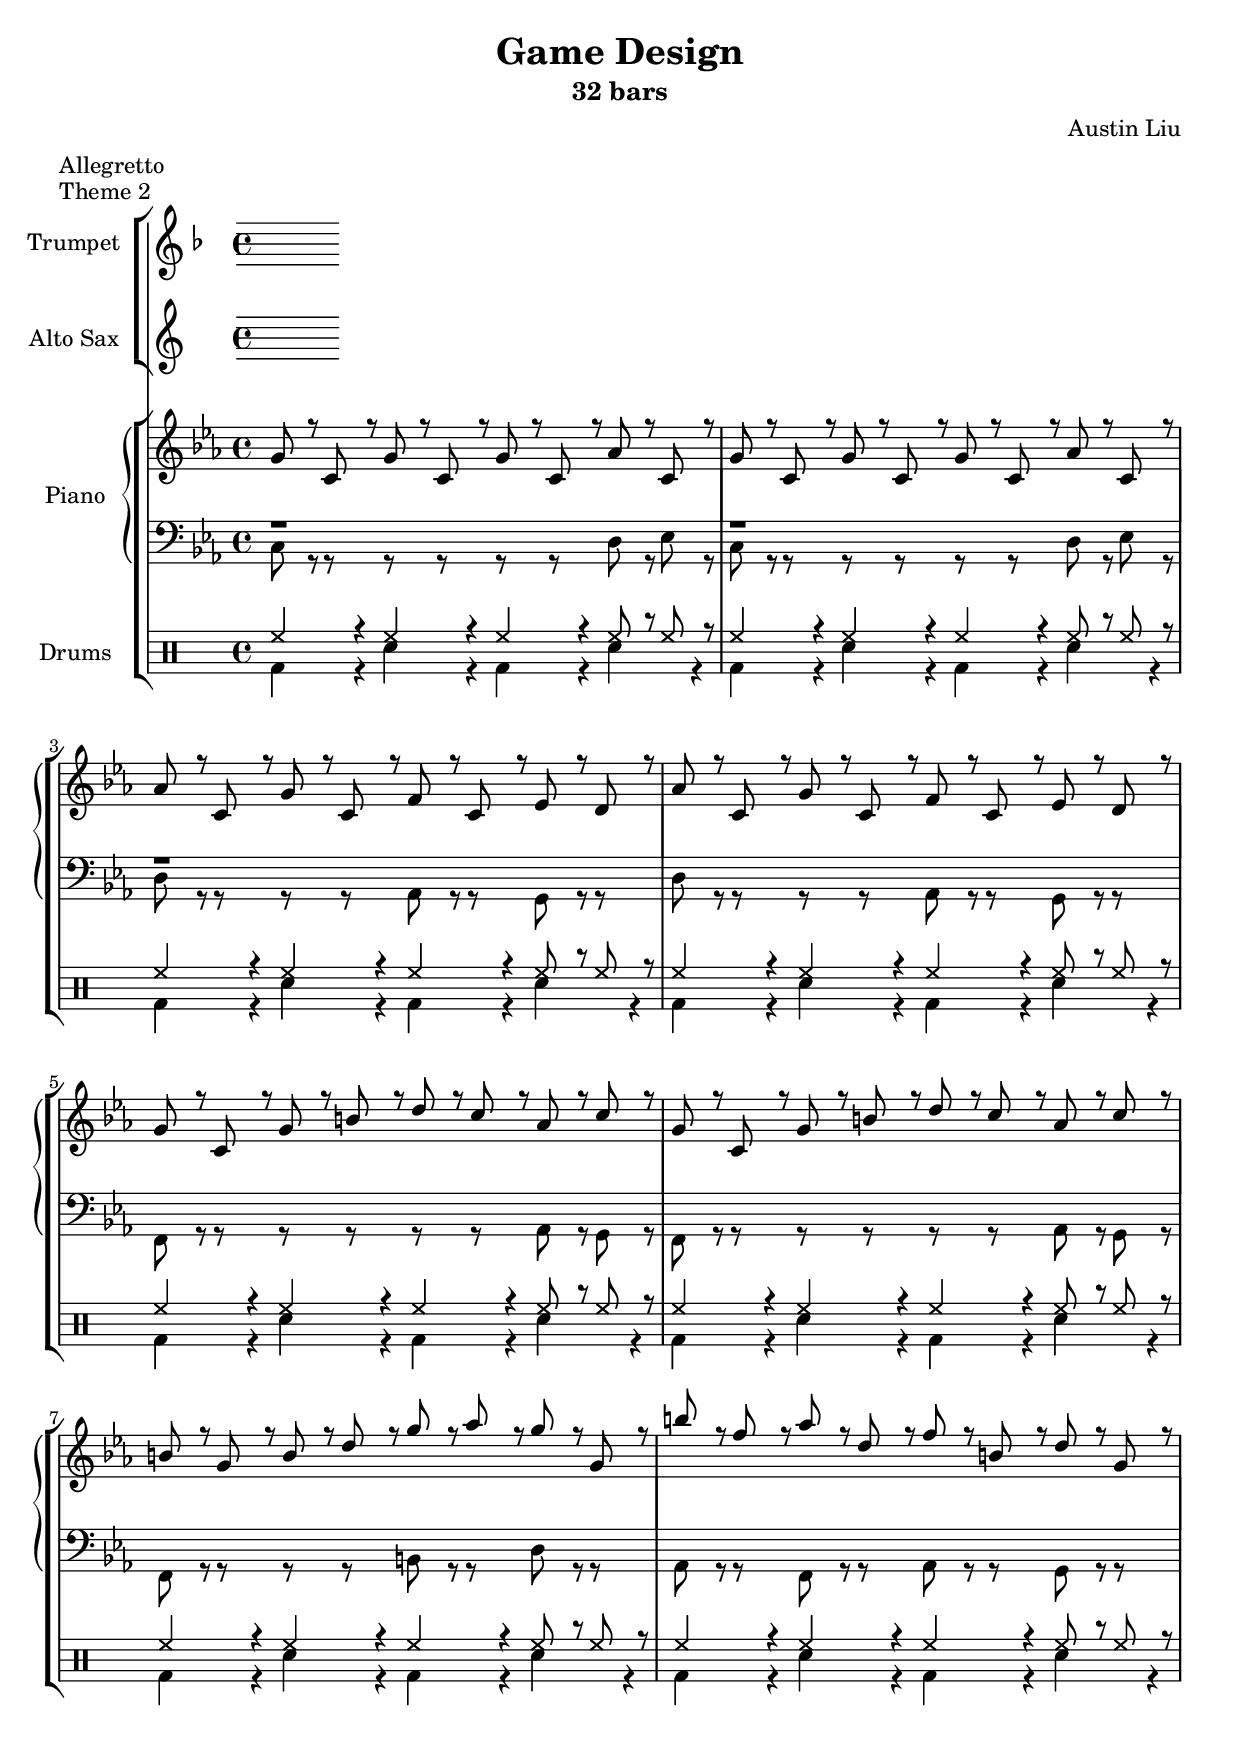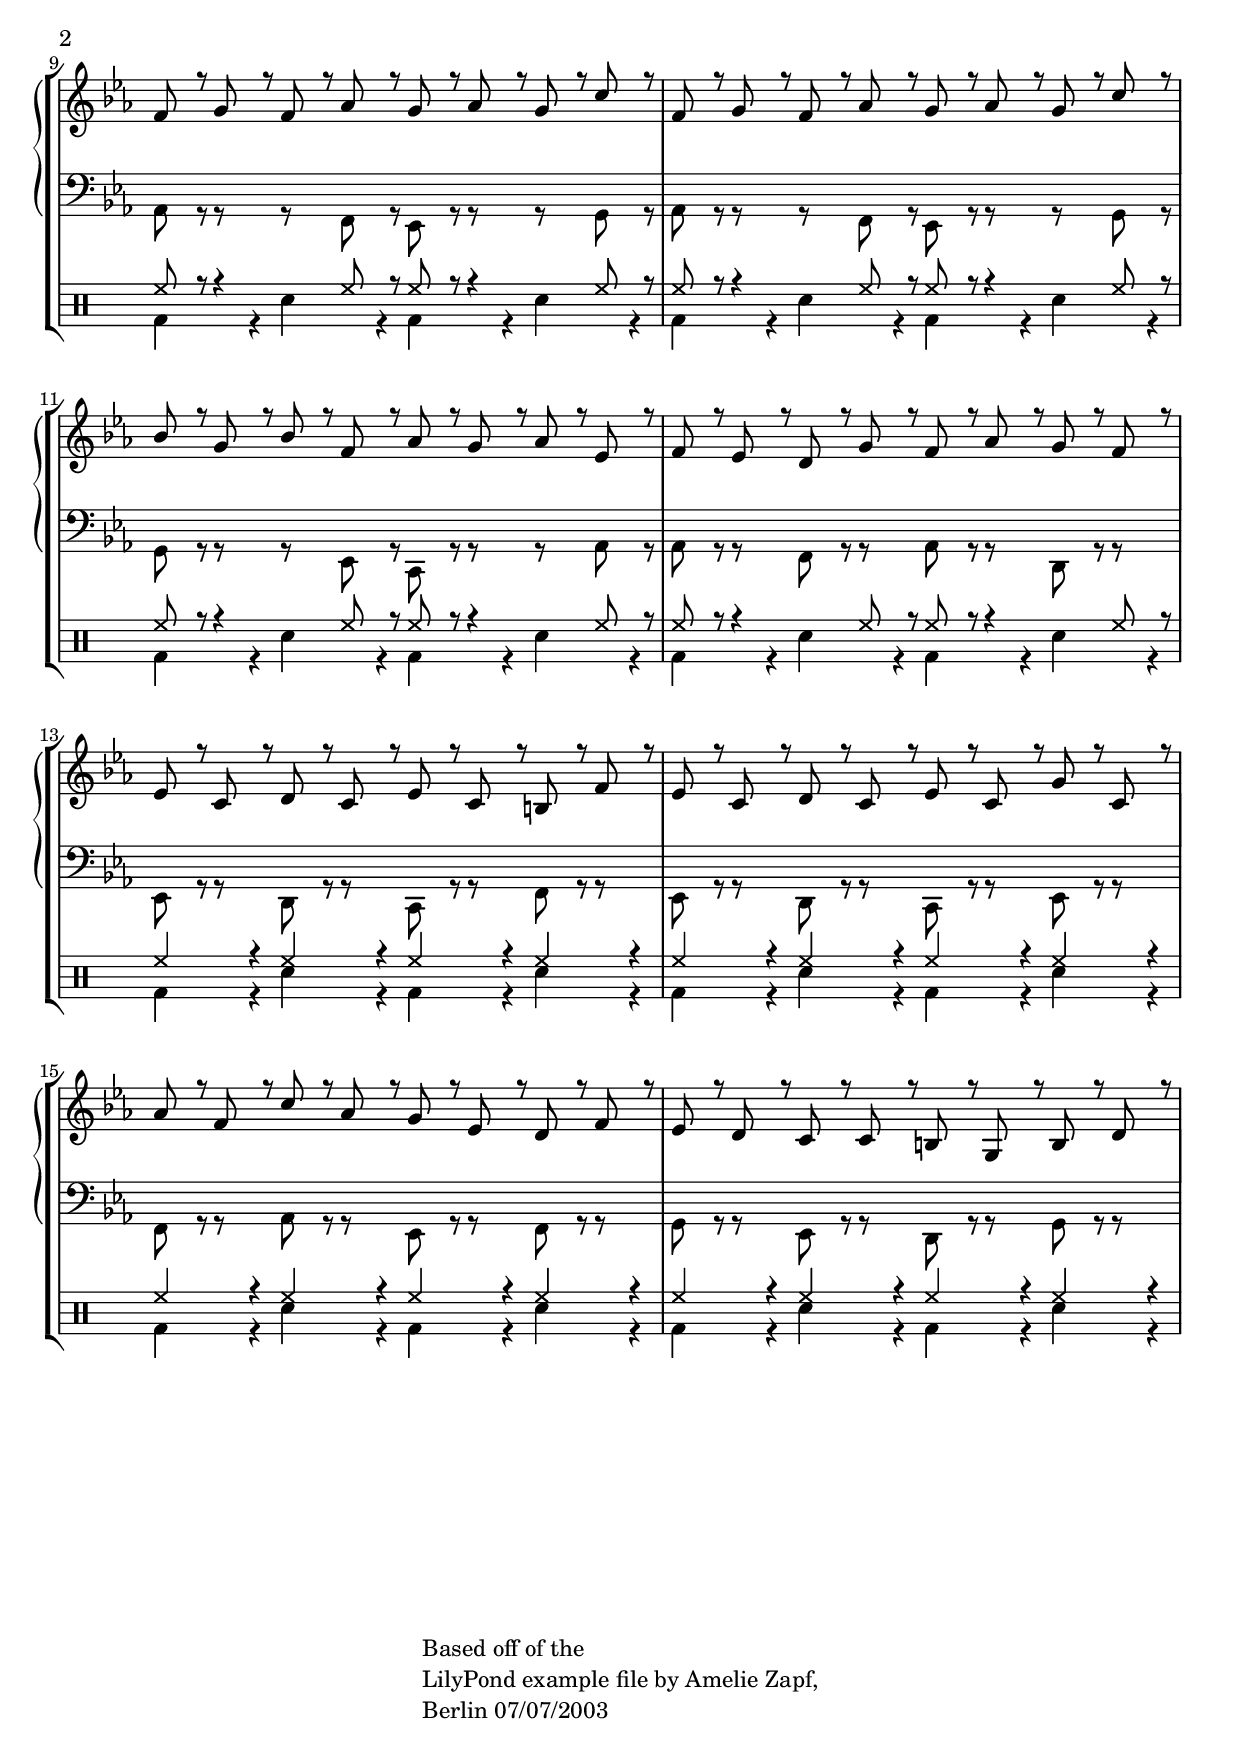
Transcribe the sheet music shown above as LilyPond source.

\version "2.18.2"
\include "articulate.ly"
\header {
  title = "Game Design"
  subtitle = "32 bars"
  composer = "Austin Liu"
  meter = "Allegretto"
  piece = "Theme 2"
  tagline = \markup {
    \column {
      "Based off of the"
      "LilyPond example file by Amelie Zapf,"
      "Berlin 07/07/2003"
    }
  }
}

%#(set-global-staff-size 16)

%%%%%%%%%%%% Keys'n'thangs %%%%%%%%%%%%%%%%%

global = { \time 4/4 }

Key = { \key c \minor }

% ############ Horns ############

% ------ Trumpet ------
trpt = \transpose c d \relative c'' {
  \Key
}
trumpet = {
  \global
  \set Staff.instrumentName = #"Trumpet"
  \clef treble
  <<
    \trpt
  >>
}

% ------ Alto Saxophone ------
alto = \transpose c a \relative c' {
  \Key
}
altoSax = {
  \global
  \set Staff.instrumentName = #"Alto Sax"
  \clef treble
  <<
    \alto
  >>
}

% ############ Rhythm Section #############

%% ------ Piano ------
rhUpper = \relative c'' {
  \voiceOne
  \Key
  g8 c, g' c, g' c, aes' c,  |            % bar 1
  g' c, g' c, g' c, aes' c,  |            % bar 2
  aes' c, g' c, f c ees d |               % bar 3
  aes' c, g' c, f c ees d |               % bar 4
  g8 c, g' b d  c aes c  |                % bar 5
  g c, g' b d  c aes c  |                 % bar 6
  b g b d g aes g g,     |                % bar 7
  b' f aes  d, f b, d g,  |               % bar 8
  f g f aes g aes g c |                   % bar 9
  f, g f aes g aes g c |                  % bar 10
  bes g bes f aes g aes ees |             % bar 11
  f ees d g f aes g f |                    % bar 12
  ees c d c ees c b f' |                   % bar 13
  ees c d c ees c g' c, |                 % bar 14
  aes' f c' aes g ees d f |              % bar 15
  ees d c c b g b d |                   % bar 16
}
rhLower = \relative c' {
  \voiceTwo
  \Key
  % g8 c, g' c, g' c, aes' c,  |            % bar 1
  % g' c, g' c, g' c, aes' c,  |            % bar 2
  % aes' c, g' c, f c ees d |               % bar 3
  % aes' c, g' c, f c ees d |               % bar 4
  % g8 c, g' b d  c aes c  |                % bar 5
  % g c, g' b d  c aes c  |                 % bar 6
  % b g b d g aes g g,     |                % bar 7
  % b' f aes  d, f b, d g,  |               % bar 8
}

lhUpper = \relative c' {
  \voiceOne
  \Key
  r1 | r | r
}
lhLower = \relative c {
  \voiceTwo
  \Key
  c8 r r r r r d ees  |              % bar 1
  c8 r r r r r d ees  |              % bar 2
  d8 r r r aes r g r  |              % bar 3
  d'8 r r r aes r g r  |              % bar 4
  f8 r r r r r aes g  |              % bar 5
  f8 r r r r r aes g  |              % bar 6
  f8 r r r b r d r  |              % bar 7
  aes8 r f r aes r g r |             % bar 8 
  aes8 r r f ees r r g  |            % bar 9
  aes8 r r f ees r r g  |            % bar 10
  g8 r r ees c r r aes' |              % bar 11
  aes8 r f r aes r d, r  |          % bar 12
  ees8 r d r c r f r |               % bar 13
  ees8 r d r c r ees r |               % bar 14
  f8 r aes r ees r f r  |            % bar 15
  g8 r ees r d r g r  |                % bar 16

}

PianoRH = {
  \clef treble
  \global
  \set Staff.midiInstrument = #"acoustic grand"
  <<
    \new Voice = "one" \rhUpper
    \new Voice = "two" \rhLower
  >>
}
PianoLH = {
  \clef bass
  \global
  \set Staff.midiInstrument = #"acoustic grand"
  <<
    \new Voice = "one" \lhUpper
    \new Voice = "two" \lhLower
  >>
}

piano = {
  <<
    \set PianoStaff.instrumentName = #"Piano"
    \new Staff = "upper" \PianoRH
    \new Staff = "lower" \PianoLH
  >>
}
% ------ Drums ------
up = \drummode {
  \voiceOne
  hh4 hh hh hh8 hh |  % bar 1
  hh4 hh hh hh8 hh |
  hh4 hh hh hh8 hh |
  hh4 hh hh hh8 hh |
  hh4 hh hh hh8 hh |  % bar 5
  hh4 hh hh hh8 hh |
  hh4 hh hh hh8 hh |
  hh4 hh hh hh8 hh |
  hh r4 hh8 hh r4 hh8  |  % bar 9
  hh r4 hh8 hh r4 hh8  |  % bar 10
  hh r4 hh8 hh r4 hh8  |  % bar 11
  hh r4 hh8 hh r4 hh8 |  % bar 12
  hh4 hh hh hh |
  hh4 hh hh hh |
  hh4 hh hh hh |
  hh4 hh hh hh |
}
down = \drummode {
  \voiceTwo
  bd4 sn bd sn
  bd4 sn bd sn
  bd4 sn bd sn
  bd4 sn bd sn
  bd4 sn bd sn
  bd4 sn bd sn
  bd4 sn bd sn
  bd4 sn bd sn
  
  bd4 sn bd sn
  bd4 sn bd sn
  bd4 sn bd sn
  bd4 sn bd sn
  bd4 sn bd sn
  bd4 sn bd sn
  bd4 sn bd sn
  bd4 sn bd sn
}

drumContents = {
  \global
  <<
    \set DrumStaff.instrumentName = #"Drums"
    \new DrumVoice \up
    \new DrumVoice \down
  >>
}

%%%%%%%%% It All Goes Together Here %%%%%%%%%%%%%%%%%%%%%

\score {
  \unfoldRepeats \articulate <<
    <<
      \new StaffGroup = "horns" <<
	\new Staff = "trumpet" \trumpet
	\new Staff = "altosax" \altoSax
      >>
      \new StaffGroup = "rhythm" <<
	\new PianoStaff = "piano" \piano
	\new DrumStaff \drumContents
      >>
    >>
  >>
  \layout {
    \context { \Staff \RemoveEmptyStaves }
    \context {
      \Score
    }
  }
  \midi {
    \context {
      \Score
      tempoWholesPerMinute = #(ly:make-moment 144 4)
    }
  }
}
